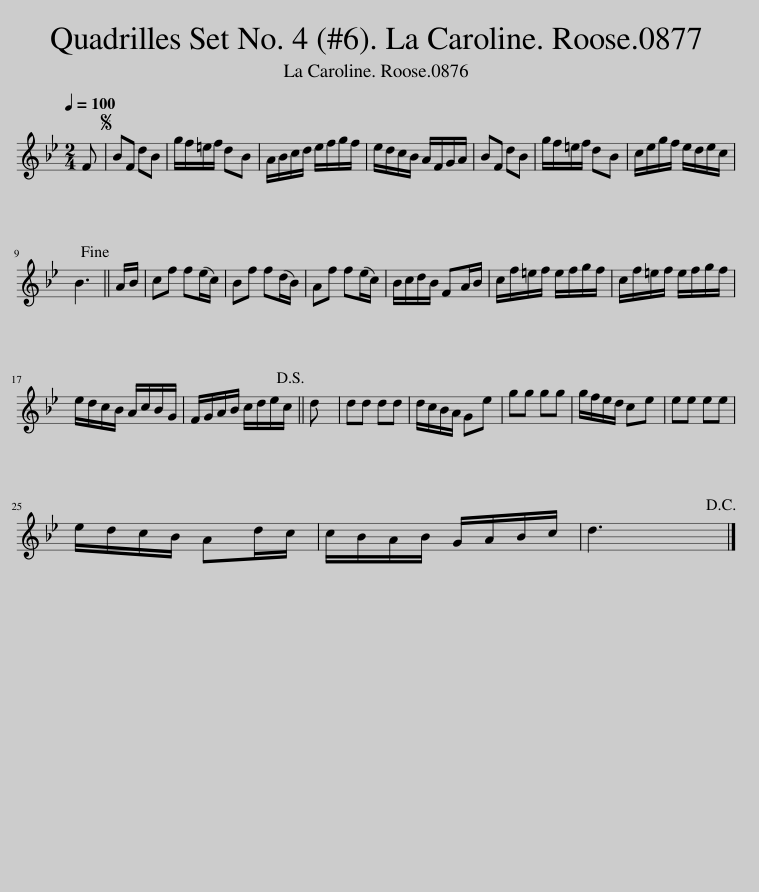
X:1
L:1/8
Q:1/4=100
M:2/4
I:linebreak $
K:Bb
V:1 treble
V:1
 F |S BF dB | g/f/=e/f/ dB | A/B/c/d/ e/f/g/f/ | e/d/c/B/ A/F/G/A/ | %5
 BF dB | g/f/=e/f/ dB | c/e/g/f/ e/d/e/c/ |$ B3!fine! || A/B/ | %10
 cf f(e/c/) | Bf f(d/B/) | Af f(e/c/) | B/c/d/B/ FA/B/ | c/f/=e/f/ e/f/g/f/ | %15
 c/f/=e/f/ e/f/g/f/ |$ e/d/c/B/ A/c/B/G/ | F/G/A/B/ c/d/e/c/!D.S.! || d | dd dd | %20
 d/c/B/A/ Ge | gg gg | g/f/e/d/ ce | ee ee |$ e/d/c/B/ Ad/c/ | %25
 c/B/A/B/ G/A/B/c/ | d3!D.C.! |] %27
